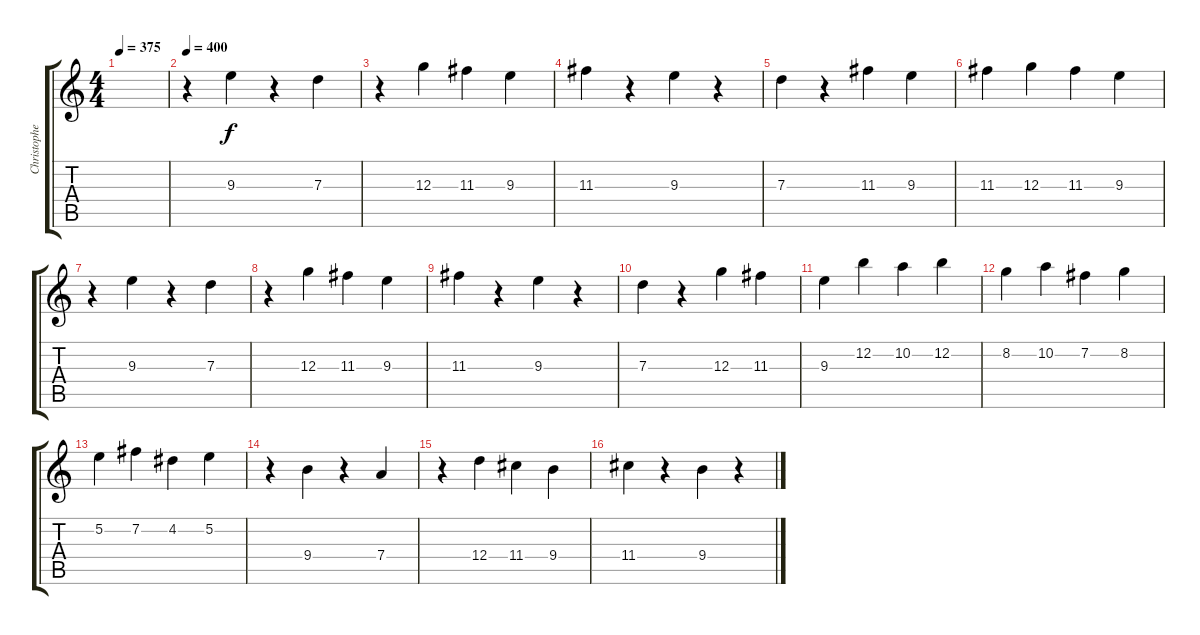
\track ("Christophe" "Christophe") {instrument distortionguitar}
\staff {score tabs}
\tuning (E4 B3 G3 D3 A2 E2) {hide}
\ts (4 4)
\tempo 375
\clef g2
\ks c
|
\tempo 400
r.4 9.3.4 r.4 7.3.4 |
r.4 12.3.4 11.3.4 9.3.4 |
11.3.4 r.4 9.3.4 r.4 |
7.3.4 r.4 11.3.4 9.3.4 |
11.3.4 12.3.4 11.3.4 9.3.4 |
r.4 9.3.4 r.4 7.3.4 |
r.4 12.3.4 11.3.4 9.3.4 |
11.3.4 r.4 9.3.4 r.4 |
7.3.4 r.4 12.3.4 11.3.4 |
9.3.4 12.2.4 10.2.4 12.2.4 |
8.2.4 10.2.4 7.2.4 8.2.4 |
5.2.4 7.2.4 4.2.4 5.2.4 |
r.4 9.4.4 r.4 7.4.4 |
r.4 12.4.4 11.4.4 9.4.4 |
11.4.4 r.4 9.4.4 r.4
